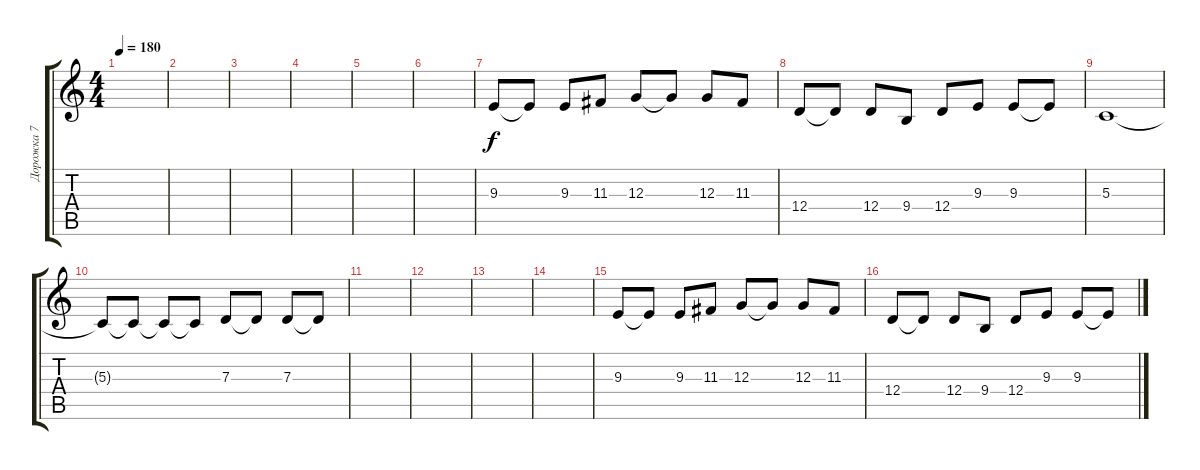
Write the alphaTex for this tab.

\track ("Дорожка 7" "Дорожка 7") {instrument lead1square}
\staff {score tabs}
\tuning (E4 B3 G3 D3 A2 E2) {hide}
\ts (4 4)
\tempo 180
\clef g2
\ks c
|
|
|
|
|
|
9.3.8 9.3{t}.8 9.3.8 11.3.8 12.3.8 12.3{t}.8 12.3.8 11.3.8 |
12.4.8 12.4{t}.8 12.4.8 9.4.8 12.4.8 9.3.8 9.3.8 9.3{t}.8 |
5.3.1 |
5.3{t}.8 5.3{t}.8 5.3{t}.8 5.3{t}.8 7.3.8 7.3{t}.8 7.3.8 7.3{t}.8 |
|
|
|
|
9.3.8 9.3{t}.8 9.3.8 11.3.8 12.3.8 12.3{t}.8 12.3.8 11.3.8 |
12.4.8 12.4{t}.8 12.4.8 9.4.8 12.4.8 9.3.8 9.3.8 9.3{t}.8
